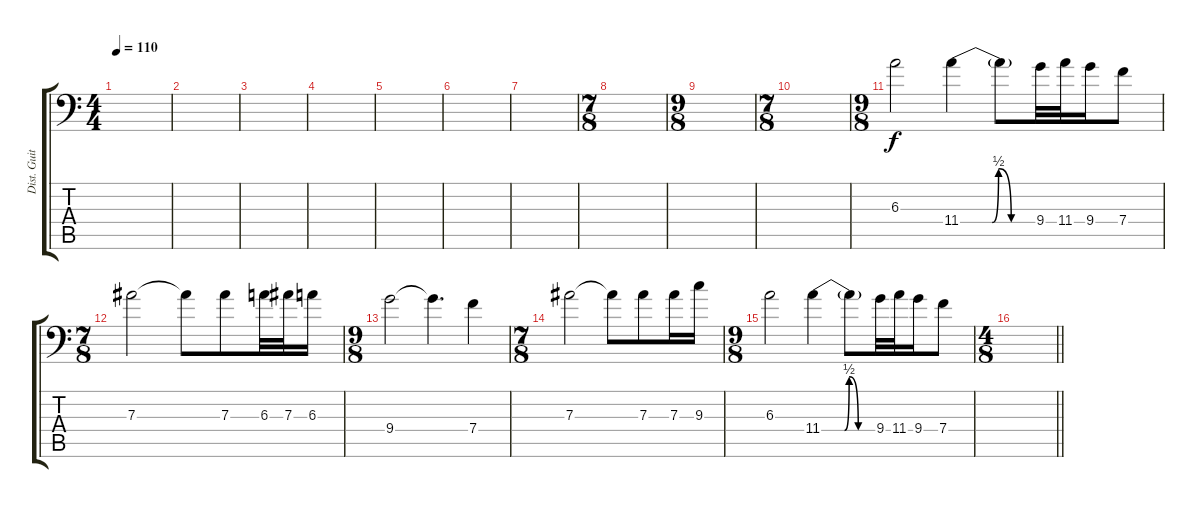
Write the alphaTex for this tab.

\track ("Dist. Guitar Lead 1" "Dist. Guit") {instrument distortionguitar}
\staff {score tabs}
\tuning (C4 G3 Eb3 Bb2 F2 Bb1) {hide}
\ts (4 4)
\tempo 110
\clef f4
\ks c
|
|
|
|
|
|
|
\ts (7 8)
|
\ts (9 8)
|
\ts (7 8)
|
\ts (9 8)
6.3.2{beam merge} 11.4{be (custom 0 0 25 0 30 2 40 0 60 0)}.4 11.4{t}.8 9.4.32 11.4.32{beam merge} 9.4.16{beam merge} 7.4.8 |
\ts (7 8)
7.3.2{beam merge} 7.3{t}.8{beam merge} 7.3.8 6.3.32 7.3.32{beam merge} 6.3.16 |
\ts (9 8)
9.4.2{beam merge} 9.4{t}.4{d beam merge} 7.4.4 |
\ts (7 8)
7.3.2 7.3{t}.8 7.3.8 7.3.16 9.3.16 |
\ts (9 8)
6.3.2{beam merge} 11.4{be (custom 0 0 25 0 30 2 40 0 60 0)}.4 11.4{t}.8 9.4.32 11.4.32{beam merge} 9.4.16{beam merge} 7.4.8 |
\ts (4 8)
\barLineRight lightlight
